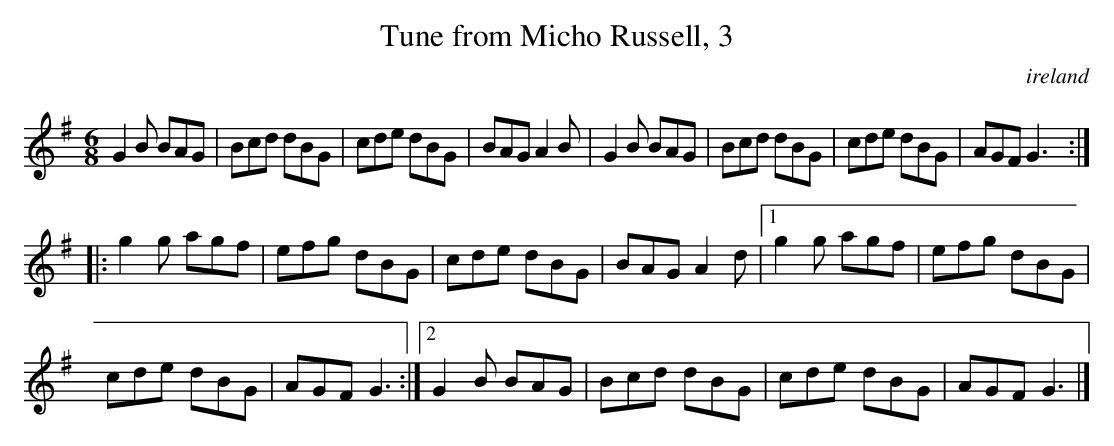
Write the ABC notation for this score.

X:1
T:Tune from Micho Russell, 3
O:ireland
M:6/8
K:G
G2B BAG| Bcd dBG| cde dBG| BAG A2B|\
G2B BAG| Bcd dBG| cde dBG| AGF G3:|
|:g2g agf| efg dBG| cde dBG| BAG A2d\
|1  g2g agf| efg dBG|
cde dBG| AGF G3 :|2 \
G2B BAG| Bcd dBG| cde dBG| AGF G3 |]
